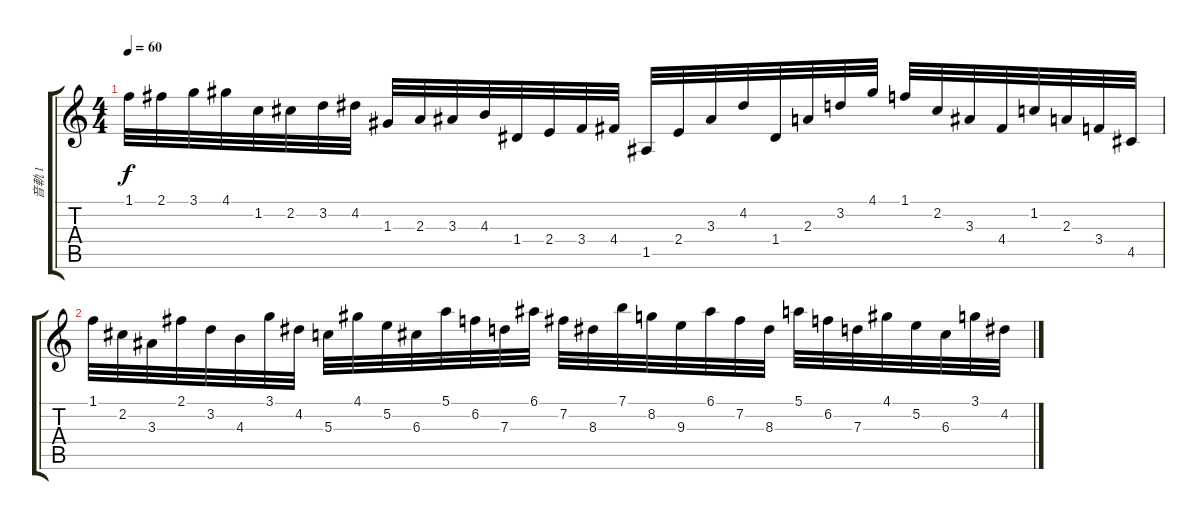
\track ("音軌 1" "音軌 1") {instrument acousticguitarnylon}
\staff {score tabs}
\tuning (E4 B3 G3 D3 A2 E2) {hide}
\ts (4 4)
\tempo 60
\clef g2
\ks c
1.1.32{dy f instrument acousticguitarnylon} 2.1.32 3.1.32 4.1.32 1.2.32 2.2.32 3.2.32 4.2.32 1.3.32 2.3.32 3.3.32 4.3.32 1.4.32 2.4.32 3.4.32 4.4.32 1.5.32 2.4.32 3.3.32 4.2.32 1.4.32 2.3.32 3.2.32 4.1.32 1.1.32 2.2.32 3.3.32 4.4.32 1.2.32 2.3.32 3.4.32 4.5.32 |
1.1.32 2.2.32 3.3.32 2.1.32 3.2.32 4.3.32 3.1.32 4.2.32 5.3.32 4.1.32 5.2.32 6.3.32 5.1.32 6.2.32 7.3.32 6.1.32 7.2.32 8.3.32 7.1.32 8.2.32 9.3.32 6.1.32 7.2.32 8.3.32 5.1.32 6.2.32 7.3.32 4.1.32 5.2.32 6.3.32 3.1.32 4.2.32
